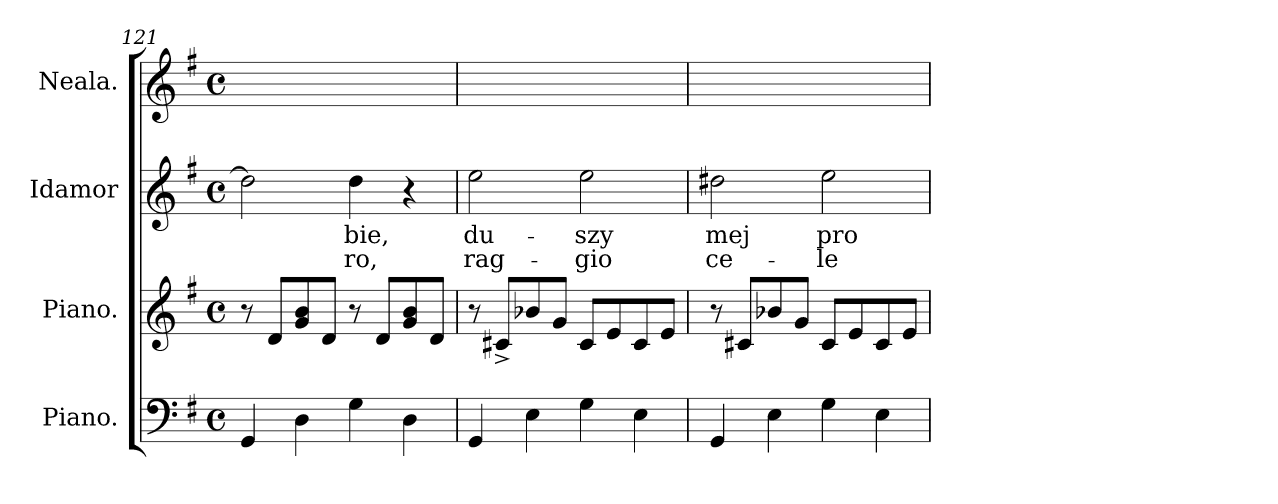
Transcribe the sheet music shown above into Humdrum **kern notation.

**kern	**kern	**kern	**text	**text	**kern
*part4	*part3	*part2	*part2	*part2	*part1
*staff4	*staff3	*staff2	*staff2	*staff2	*staff1
*I"Piano.	*I"Piano.	*I"Idamor	*	*	*I"Neala.
*	*	*I'I.	*	*	*I'N.
*clefF4	*clefG2	*clefG2	*	*	*clefG2
*k[f#]	*k[f#]	*k[f#]	*	*	*k[f#]
*M4/4	*M4/4	*M4/4	*	*	*M4/4
*met(c)	*met(c)	*met(c)	*	*	*met(c)
=121	=121	=121	=121	=121	=121
4GG/	8r	2dd\]	.	.	1ryy
.	8d/L	.	.	.	.
4D\	8g/ 8b/	.	.	.	.
.	8d/J	.	.	.	.
4G\	8r	4dd\	-bie,	-ro,	.
.	8d/L	.	.	.	.
4D\	8g/ 8b/	4r	.	.	.
.	8d/J	.	.	.	.
=122	=122	=122	=122	=122	=122
4GG/	8r	2ee\	du-	rag-	1ryy
.	8c#X^/L	.	.	.	.
4E\	8b-X/	.	.	.	.
.	8g/J	.	.	.	.
4G\	8c#/L	2ee\	-szy	-gio	.
.	8e/	.	.	.	.
4E\	8c#/	.	.	.	.
.	8e/J	.	.	.	.
=123	=123	=123	=123	=123	=123
4GG/	8r	2dd#X\	mej	ce-	1ryy
.	8c#X/L	.	.	.	.
4E\	8b-X/	.	.	.	.
.	8g/J	.	.	.	.
4G\	8c#/L	2ee\	pro-	-le-	.
.	8e/	.	.	.	.
4E\	8c#/	.	.	.	.
.	8e/J	.	.	.	.
=	=	=	=	=	=
*-	*-	*-	*-	*-	*-
